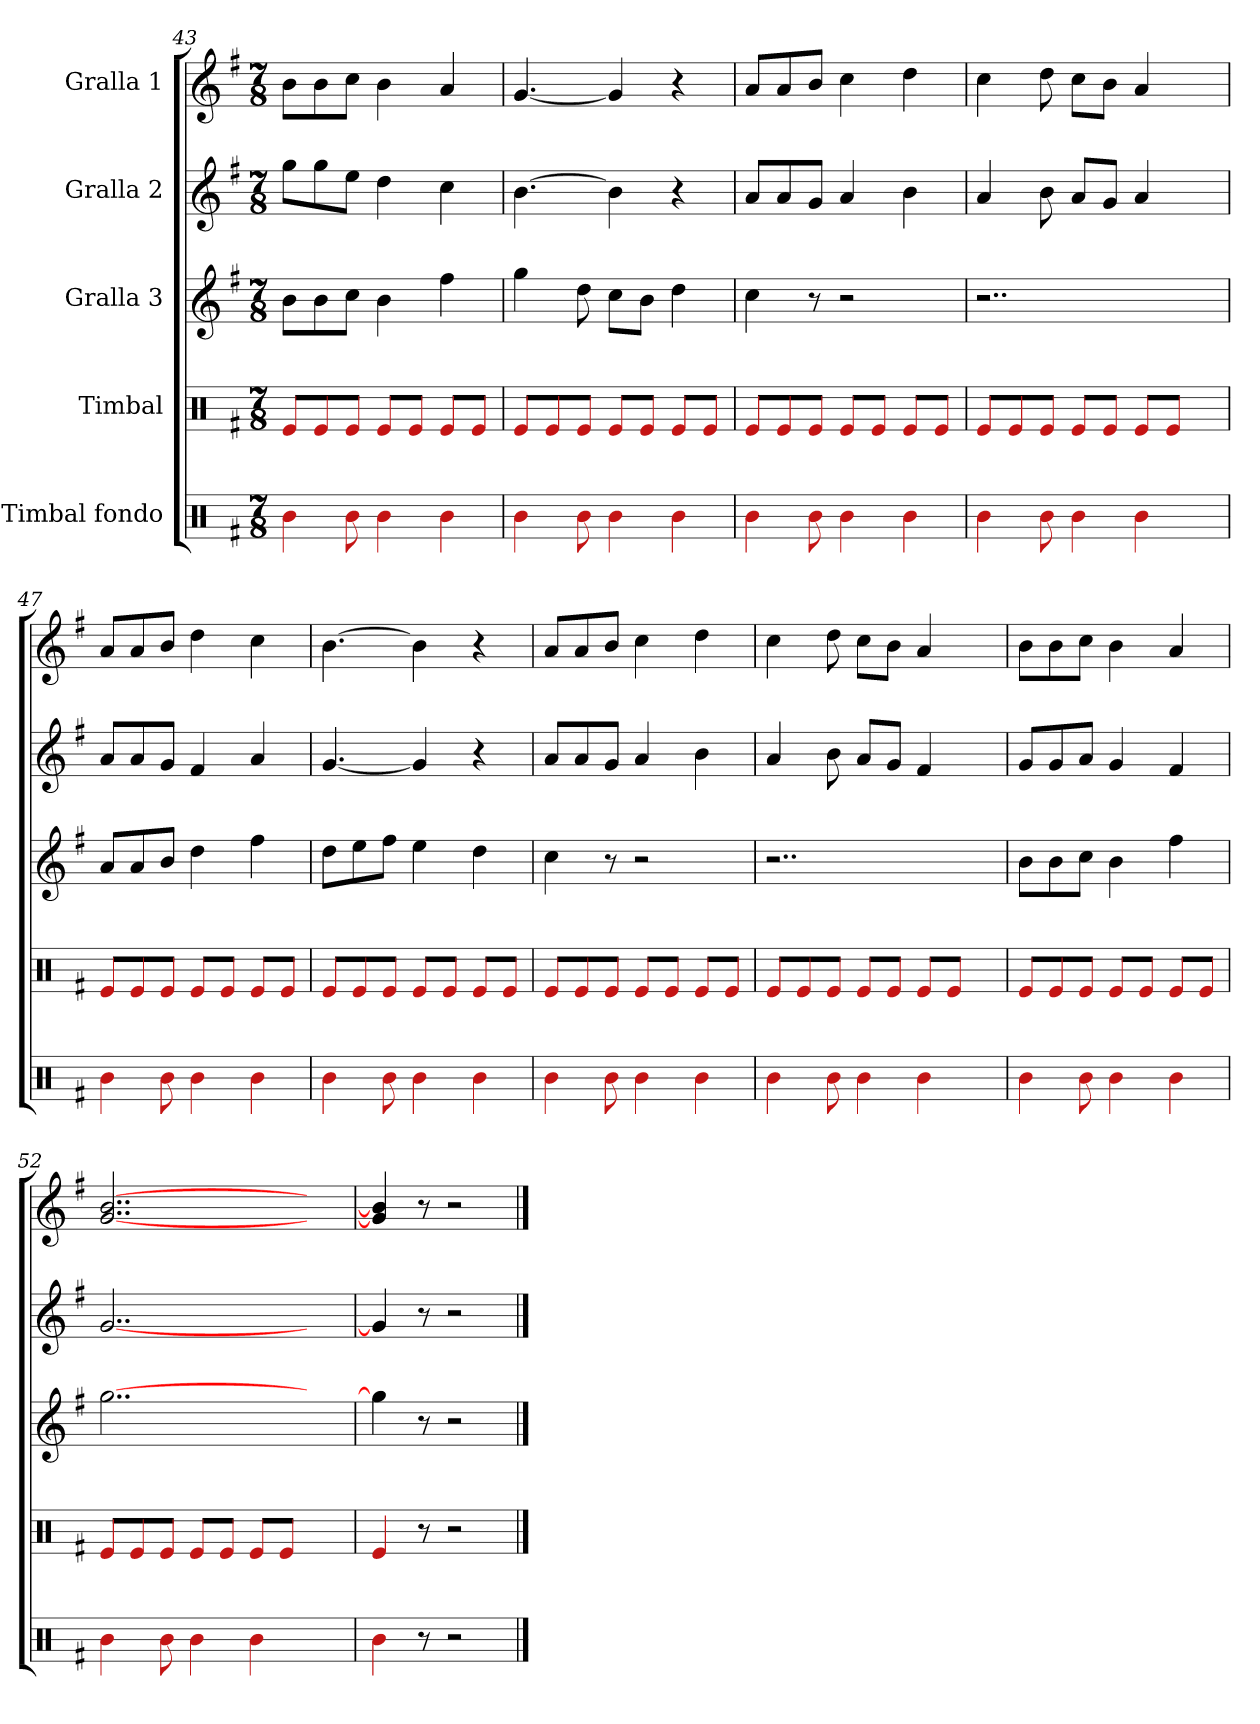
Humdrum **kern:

**kern	**kern	**kern	**kern	**kern
*part5	*part4	*part3	*part2	*part1
*staff5	*staff4	*staff3	*staff2	*staff1
*I"Timbal fondo	*I"Timbal	*I"Gralla 3	*I"Gralla 2	*I"Gralla 1
!!LO:PB:g=z
*clefX	*clefX	*clefG2	*clefG2	*clefG2
*k[f#]	*k[f#]	*k[f#]	*k[f#]	*k[f#]
*M7/8	*M7/8	*M7/8	*M7/8	*M7/8
=43	=43	=43	=43	=43
4b\	8e/L	8b\L	8gg\L	8b\L
.	8e/	8b\	8gg\	8b\
8b\	8e/J	8cc\J	8ee\J	8cc\J
4b\	8e/L	4b\	4dd\	4b\
.	8e/J	.	.	.
4b\	8e/L	4ff#\	4cc\	4a/
.	8e/J	.	.	.
=44	=44	=44	=44	=44
4b\	8e/L	4gg\	[4.b\	[4.g/
.	8e/	.	.	.
8b\	8e/J	8dd\	.	.
4b\	8e/L	8cc\L	4b\]	4g/]
.	8e/J	8b\J	.	.
4b\	8e/L	4dd\	4r	4r
.	8e/J	.	.	.
=45	=45	=45	=45	=45
4b\	8e/L	4cc\	8a/L	8a/L
.	8e/	.	8a/	8a/
8b\	8e/J	8r	8g/J	8b/J
4b\	8e/L	2r	4a/	4cc\
.	8e/J	.	.	.
4b\	8e/L	.	4b\	4dd\
.	8e/J	.	.	.
=46	=46	=46	=46	=46
4b\	8e/L	2..r	4a/	4cc\
.	8e/	.	.	.
8b\	8e/J	.	8b\	8dd\
4b\	8e/L	.	8a/L	8cc\L
.	8e/J	.	8g/J	8b\J
4b\	8e/L	.	4a/	4a/
.	8e/J	.	.	.
8ryy	8ryy	8ryy	8ryy	8ryy
=47	=47	=47	=47	=47
4b\	8e/L	8a/L	8a/L	8a/L
.	8e/	8a/	8a/	8a/
8b\	8e/J	8b/J	8g/J	8b/J
4b\	8e/L	4dd\	4f#/	4dd\
.	8e/J	.	.	.
4b\	8e/L	4ff#\	4a/	4cc\
.	8e/J	.	.	.
=48	=48	=48	=48	=48
4b\	8e/L	8dd\L	[4.g/	[4.b\
.	8e/	8ee\	.	.
8b\	8e/J	8ff#\J	.	.
4b\	8e/L	4ee\	4g/]	4b\]
.	8e/J	.	.	.
4b\	8e/L	4dd\	4r	4r
.	8e/J	.	.	.
!!LO:LB:g=z
=49	=49	=49	=49	=49
4b\	8e/L	4cc\	8a/L	8a/L
.	8e/	.	8a/	8a/
8b\	8e/J	8r	8g/J	8b/J
4b\	8e/L	2r	4a/	4cc\
.	8e/J	.	.	.
4b\	8e/L	.	4b\	4dd\
.	8e/J	.	.	.
=50	=50	=50	=50	=50
4b\	8e/L	2..r	4a/	4cc\
.	8e/	.	.	.
8b\	8e/J	.	8b\	8dd\
4b\	8e/L	.	8a/L	8cc\L
.	8e/J	.	8g/J	8b\J
4b\	8e/L	.	4f#/	4a/
.	8e/J	.	.	.
8ryy	8ryy	8ryy	8ryy	8ryy
=51	=51	=51	=51	=51
4b\	8e/L	8b\L	8g/L	8b\L
.	8e/	8b\	8g/	8b\
8b\	8e/J	8cc\J	8a/J	8cc\J
4b\	8e/L	4b\	4g/	4b\
.	8e/J	.	.	.
4b\	8e/L	4ff#\	4f#/	4a/
.	8e/J	.	.	.
=52	=52	=52	=52	=52
4b\	8e/L	[2..gg\	[2..g/	[2..g/ [2..b/
.	8e/	.	.	.
8b\	8e/J	.	.	.
4b\	8e/L	.	.	.
.	8e/J	.	.	.
4b\	8e/L	.	.	.
.	8e/J	.	.	.
4ryy	4ryy	4ryy	4ryy	4ryy
=53	=53	=53	=53	=53
4b\	4e/	4gg\]	4g/]	4g/] 4b/]
8r	8r	8r	8r	8r
2r	2r	2r	2r	2r
==	==	==	==	==
*-	*-	*-	*-	*-
